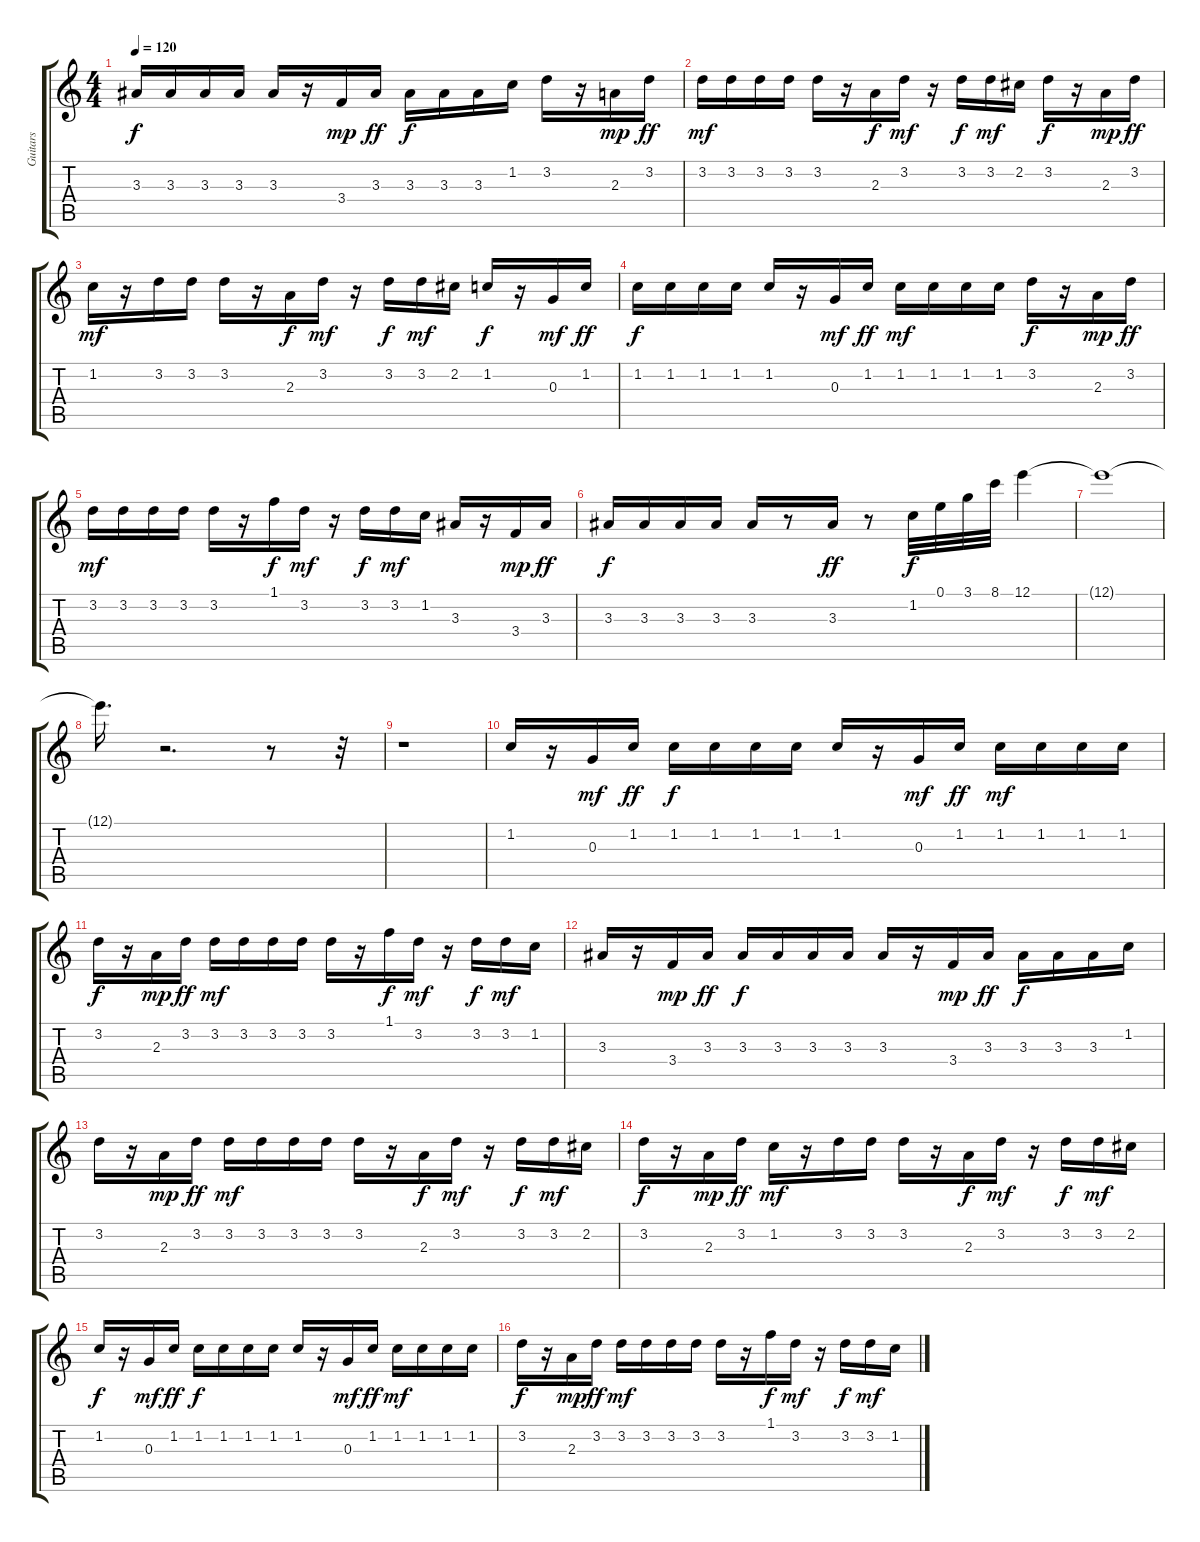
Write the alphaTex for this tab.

\track ("Guitars             " "Guitars   ") {instrument overdrivenguitar}
\staff {score tabs}
\tuning (E4 B3 G3 D3 A2 E2) {hide}
\ts (4 4)
\tempo 120
\clef g2
\ks c
3.3.16{dy f} 3.3.16 3.3.16 3.3.16 3.3.16 r.16 3.4.16{dy mp} 3.3.16{dy ff} 3.3.16{dy f} 3.3.16 3.3.16 1.2.16 3.2.16 r.16 2.3.16{dy mp} 3.2.16{dy ff} |
3.2.16{dy mf} 3.2.16 3.2.16 3.2.16 3.2.16 r.16 2.3.16{dy f} 3.2.16{dy mf} r.16 3.2.16{dy f} 3.2.16{dy mf} 2.2.16 3.2.16{dy f} r.16 2.3.16{dy mp} 3.2.16{dy ff} |
1.2.16{dy mf} r.16 3.2.16 3.2.16 3.2.16 r.16 2.3.16{dy f} 3.2.16{dy mf} r.16 3.2.16{dy f} 3.2.16{dy mf} 2.2.16 1.2.16{dy f} r.16 0.3.16{dy mf} 1.2.16{dy ff} |
1.2.16{dy f} 1.2.16 1.2.16 1.2.16 1.2.16 r.16 0.3.16{dy mf} 1.2.16{dy ff} 1.2.16{dy mf} 1.2.16 1.2.16 1.2.16 3.2.16{dy f} r.16 2.3.16{dy mp} 3.2.16{dy ff} |
3.2.16{dy mf} 3.2.16 3.2.16 3.2.16 3.2.16 r.16 1.1.16{dy f} 3.2.16{dy mf} r.16 3.2.16{dy f} 3.2.16{dy mf} 1.2.16 3.3.16 r.16 3.4.16{dy mp} 3.3.16{dy ff} |
3.3.16{dy f} 3.3.16 3.3.16 3.3.16 3.3.16 r.8 3.3.16{dy ff} r.8 1.2.32{dy f instrument acousticguitarsteel} 0.1.32 3.1.32 8.1.32 12.1.4 |
12.1{t}.1 |
12.1{t}.16{d} r.2{d} r.8 r.32 |
r.1 |
1.2.16{instrument synthbass1} r.16 0.3.16{dy mf} 1.2.16{dy ff} 1.2.16{dy f} 1.2.16 1.2.16 1.2.16 1.2.16 r.16 0.3.16{dy mf} 1.2.16{dy ff} 1.2.16{dy mf} 1.2.16 1.2.16 1.2.16 |
3.2.16{dy f} r.16 2.3.16{dy mp} 3.2.16{dy ff} 3.2.16{dy mf} 3.2.16 3.2.16 3.2.16 3.2.16 r.16 1.1.16{dy f} 3.2.16{dy mf} r.16 3.2.16{dy f} 3.2.16{dy mf} 1.2.16 |
3.3.16 r.16 3.4.16{dy mp} 3.3.16{dy ff} 3.3.16{dy f} 3.3.16 3.3.16 3.3.16 3.3.16 r.16 3.4.16{dy mp} 3.3.16{dy ff} 3.3.16{dy f} 3.3.16 3.3.16 1.2.16 |
3.2.16 r.16 2.3.16{dy mp} 3.2.16{dy ff} 3.2.16{dy mf} 3.2.16 3.2.16 3.2.16 3.2.16 r.16 2.3.16{dy f} 3.2.16{dy mf} r.16 3.2.16{dy f} 3.2.16{dy mf} 2.2.16 |
3.2.16{dy f} r.16 2.3.16{dy mp} 3.2.16{dy ff} 1.2.16{dy mf} r.16 3.2.16 3.2.16 3.2.16 r.16 2.3.16{dy f} 3.2.16{dy mf} r.16 3.2.16{dy f} 3.2.16{dy mf} 2.2.16 |
1.2.16{dy f} r.16 0.3.16{dy mf} 1.2.16{dy ff} 1.2.16{dy f} 1.2.16 1.2.16 1.2.16 1.2.16 r.16 0.3.16{dy mf} 1.2.16{dy ff} 1.2.16{dy mf} 1.2.16 1.2.16 1.2.16 |
3.2.16{dy f} r.16 2.3.16{dy mp} 3.2.16{dy ff} 3.2.16{dy mf} 3.2.16 3.2.16 3.2.16 3.2.16 r.16 1.1.16{dy f} 3.2.16{dy mf} r.16 3.2.16{dy f} 3.2.16{dy mf} 1.2.16
